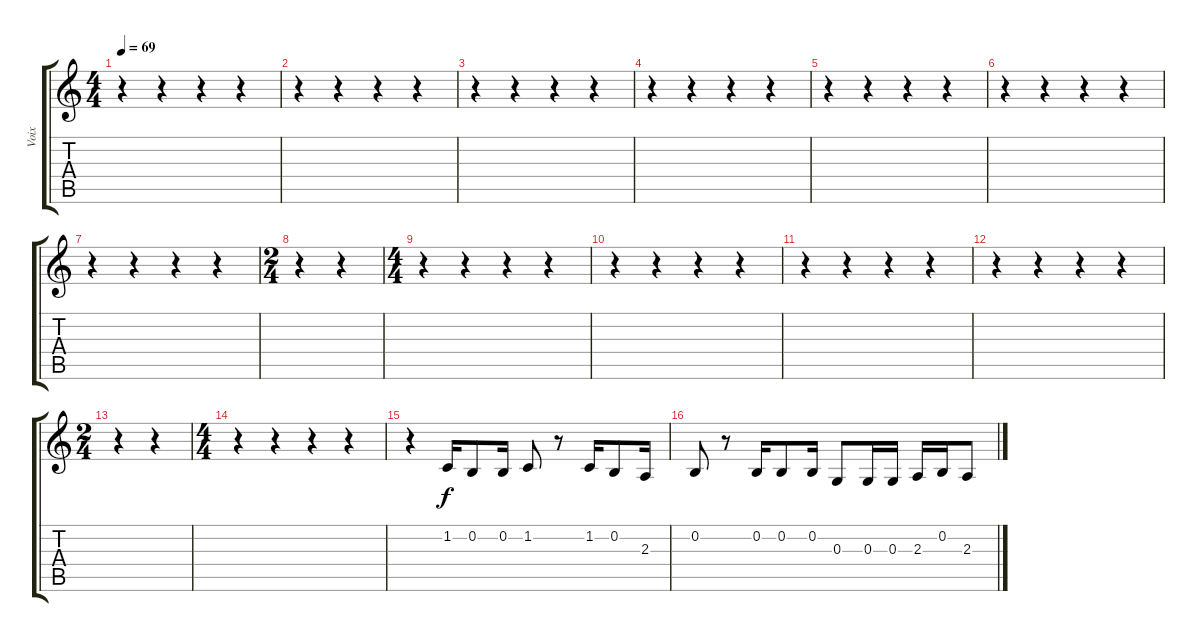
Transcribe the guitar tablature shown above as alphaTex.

\track ("Voix" "Voix") {instrument cello}
\staff {score tabs}
\tuning (E4 B3 G3 D3 A2 E2) {hide}
\ts (4 4)
\tempo 69
\clef g2
\ks c
r.4{dy mp} r.4 r.4 r.4 |
r.4 r.4 r.4 r.4 |
r.4 r.4 r.4 r.4 |
r.4 r.4 r.4 r.4 |
r.4 r.4 r.4 r.4 |
r.4 r.4 r.4 r.4 |
r.4 r.4 r.4 r.4 |
\ts (2 4)
r.4 r.4 |
\ts (4 4)
r.4 r.4 r.4 r.4 |
r.4 r.4 r.4 r.4 |
r.4 r.4 r.4 r.4 |
r.4 r.4 r.4 r.4 |
\ts (2 4)
r.4 r.4 |
\ts (4 4)
r.4 r.4 r.4 r.4 |
r.4 1.2.16{dy f volume 16 instrument cello} 0.2.8 0.2.16 1.2.8 r.8 1.2.16 0.2.8 2.3.16 |
0.2.8 r.8 0.2.16 0.2.8 0.2.16 0.3.8 0.3.16 0.3.16 2.3.16 0.2.16 2.3.8
